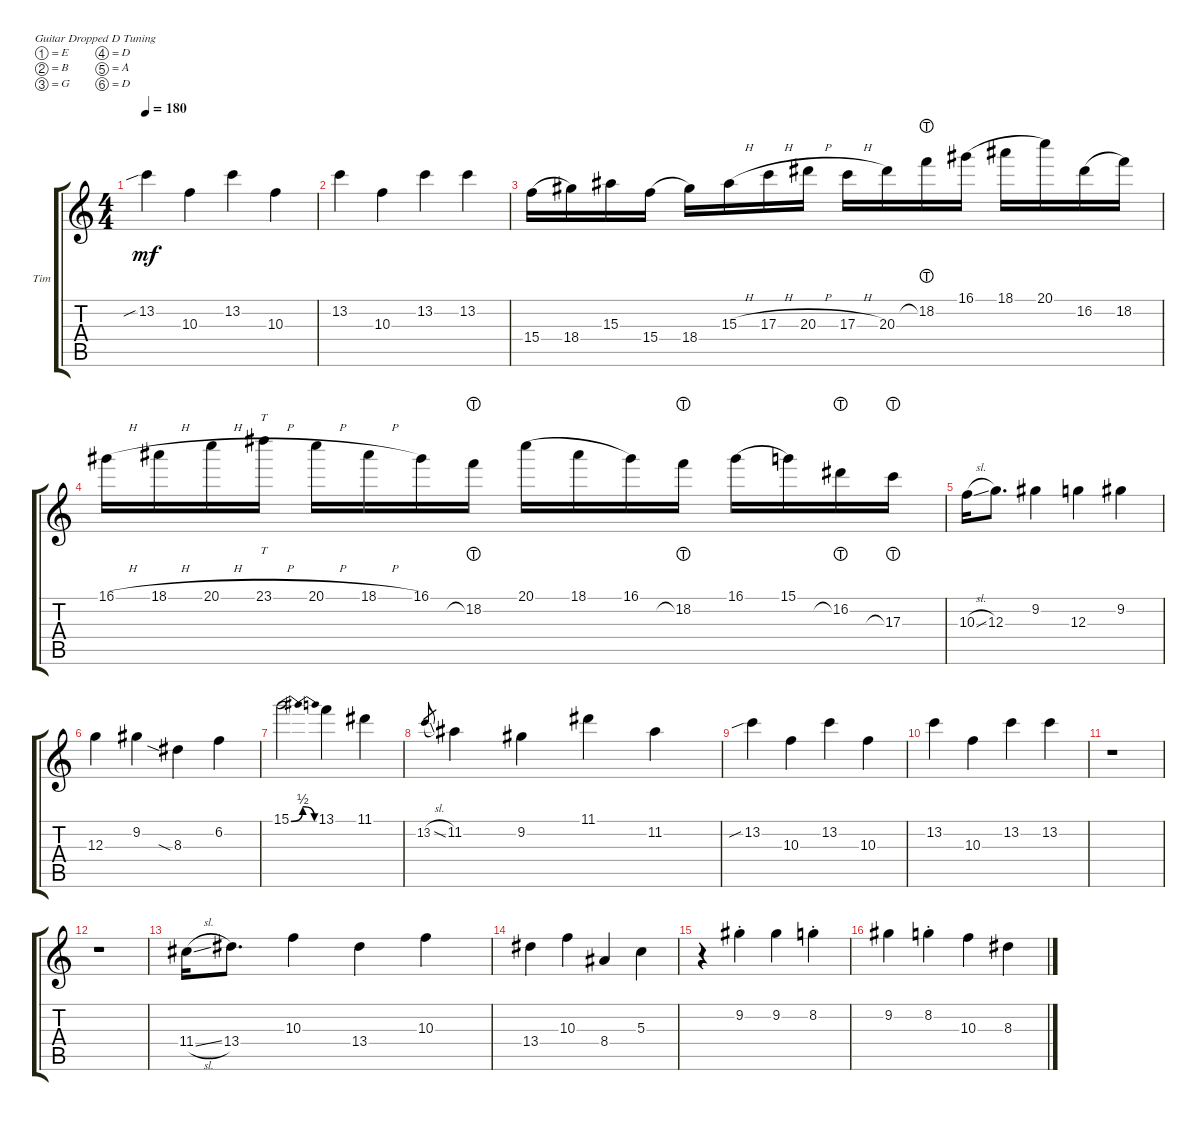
\defaultSystemsLayout 4
\bracketExtendMode groupsimilarinstruments
\firstSystemTrackNameOrientation horizontal
\otherSystemsTrackNameOrientation horizontal
\track ("Tim" "Tim") {instrument acousticguitarsteel}
\staff {score tabs}
\tuning (E4 B3 G3 D3 A2 D2)
\ts (4 4)
\tempo 180
\clef g2
\ks c
13.2{sib}.4{dy mf} 10.3.4 13.2.4 10.3.4 |
13.2.4 10.3.4 13.2.4 13.2.4 |
\scale
0.499221 15.4.16{legatoorigin} 18.4.16 15.3.16 15.4.16{legatoorigin} 18.4.16 15.3{h}.16 17.3{h}.16 20.3{h}.16 17.3{h}.16 20.3.16 18.2{lht}.16 16.1.16{legatoorigin} 18.1.16{legatoorigin} 20.1.16 16.2.16{legatoorigin} 18.2.16 |
\scale
0.501113 16.1{h}.16 18.1{h}.16 20.1{h}.16 23.1{h}.16{tt} 20.1{h}.16 18.1{h}.16 16.1.16 18.2{lht}.16 20.1.16{legatoorigin} 18.1.16{legatoorigin} 16.1.16 18.2{lht}.16 16.1.16{legatoorigin} 15.1.16 16.2{lht}.16 17.3{lht}.16 |
10.3{sl}.16 12.3.8{d} 9.2.4 12.3.4 9.2.4 |
12.3.4 9.2.4 8.3{sia}.4 6.2.4 |
15.1{be (bendrelease 0 0 9.6 2 20.4 2 30 0)}.2 13.1.4 11.1.4 |
13.2{sl}.8{gr} 11.2.4 9.2.4 11.1.4 11.2.4 |
13.2{sib}.4 10.3.4 13.2.4 10.3.4 |
13.2.4 10.3.4 13.2.4 13.2.4 |
r.1 |
r.1 |
11.4{sl}.16 13.4.8{d} 10.3.4 13.4.4 10.3.4 |
13.4.4 10.3.4 8.4.4 5.3.4 |
r.4 9.2{st}.4 9.2.4 8.2{st}.4 |
9.2.4 8.2{st}.4 10.3.4 8.3.4
